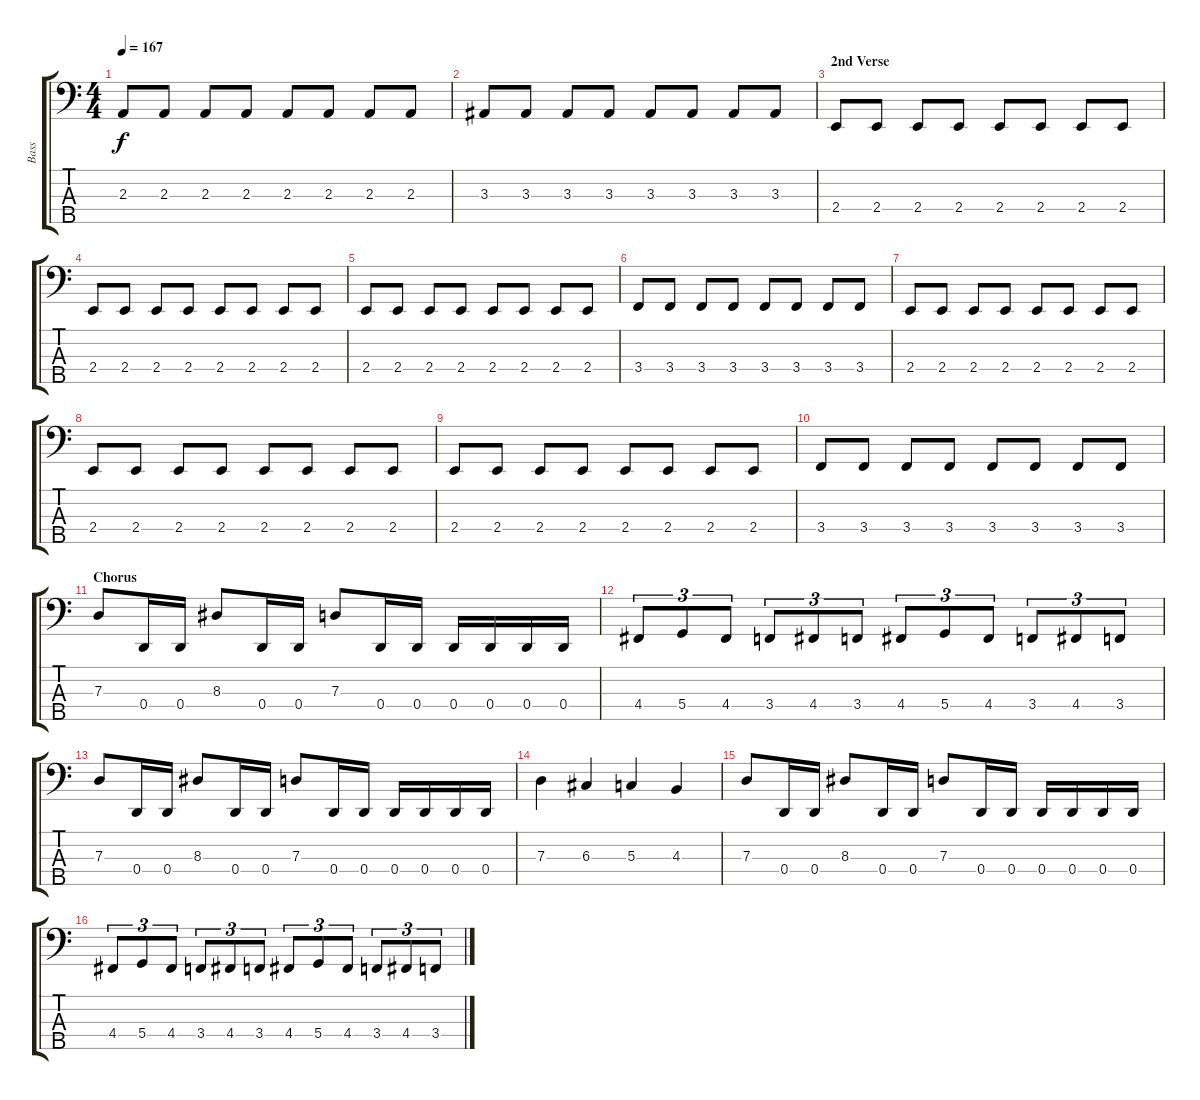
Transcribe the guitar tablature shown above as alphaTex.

\track ("Bass" "Bass") {instrument electricbassfinger}
\staff {score tabs}
\tuning (F2 C2 G1 D1 A0) {hide}
\ts (4 4)
\tempo 167
\clef f4
\ks c
2.3.8{dy f} 2.3.8 2.3.8 2.3.8 2.3.8 2.3.8 2.3.8 2.3.8 |
3.3.8 3.3.8 3.3.8 3.3.8 3.3.8 3.3.8 3.3.8 3.3.8 |
\section ("" "2nd Verse")
2.4.8 2.4.8 2.4.8 2.4.8 2.4.8 2.4.8 2.4.8 2.4.8 |
2.4.8 2.4.8 2.4.8 2.4.8 2.4.8 2.4.8 2.4.8 2.4.8 |
2.4.8 2.4.8 2.4.8 2.4.8 2.4.8 2.4.8 2.4.8 2.4.8 |
3.4.8 3.4.8 3.4.8 3.4.8 3.4.8 3.4.8 3.4.8 3.4.8 |
2.4.8 2.4.8 2.4.8 2.4.8 2.4.8 2.4.8 2.4.8 2.4.8 |
2.4.8 2.4.8 2.4.8 2.4.8 2.4.8 2.4.8 2.4.8 2.4.8 |
2.4.8 2.4.8 2.4.8 2.4.8 2.4.8 2.4.8 2.4.8 2.4.8 |
3.4.8 3.4.8 3.4.8 3.4.8 3.4.8 3.4.8 3.4.8 3.4.8 |
\section ("" "Chorus")
7.3.8 0.4.16 0.4.16 8.3.8 0.4.16 0.4.16 7.3.8 0.4.16 0.4.16 0.4.16 0.4.16 0.4.16 0.4.16 |
4.4.8{tu (3 2)} 5.4.8{tu (3 2)} 4.4.8{tu (3 2)} 3.4.8{tu (3 2)} 4.4.8{tu (3 2)} 3.4.8{tu (3 2)} 4.4.8{tu (3 2)} 5.4.8{tu (3 2)} 4.4.8{tu (3 2)} 3.4.8{tu (3 2)} 4.4.8{tu (3 2)} 3.4.8{tu (3 2)} |
7.3.8 0.4.16 0.4.16 8.3.8 0.4.16 0.4.16 7.3.8 0.4.16 0.4.16 0.4.16 0.4.16 0.4.16 0.4.16 |
7.3.4 6.3.4 5.3.4 4.3.4 |
7.3.8 0.4.16 0.4.16 8.3.8 0.4.16 0.4.16 7.3.8 0.4.16 0.4.16 0.4.16 0.4.16 0.4.16 0.4.16 |
4.4.8{tu (3 2)} 5.4.8{tu (3 2)} 4.4.8{tu (3 2)} 3.4.8{tu (3 2)} 4.4.8{tu (3 2)} 3.4.8{tu (3 2)} 4.4.8{tu (3 2)} 5.4.8{tu (3 2)} 4.4.8{tu (3 2)} 3.4.8{tu (3 2)} 4.4.8{tu (3 2)} 3.4.8{tu (3 2)}
